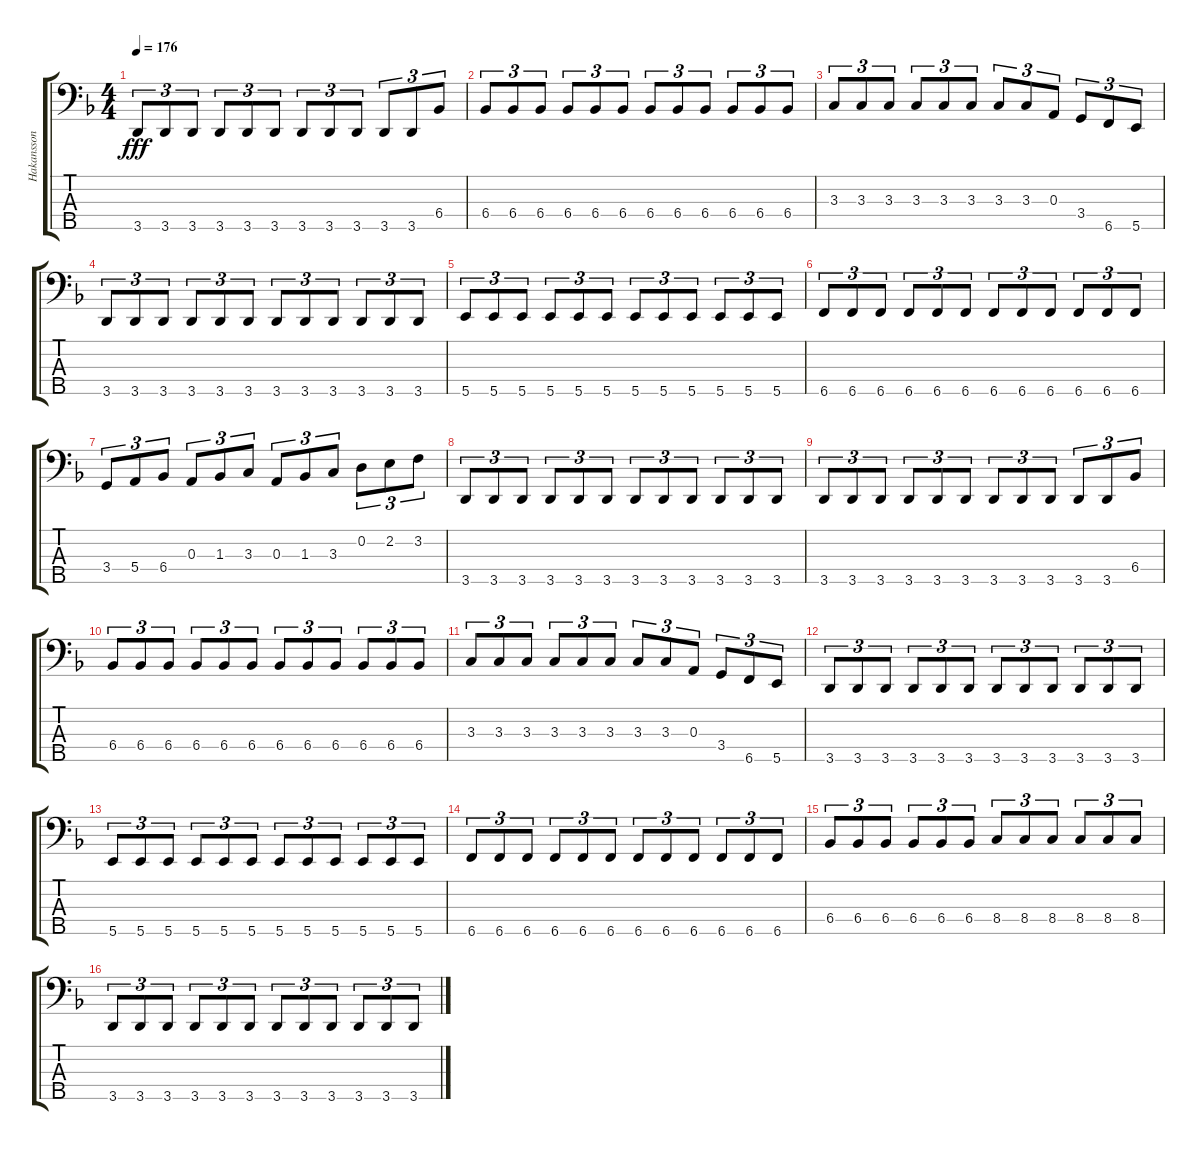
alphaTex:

\track ("Hakansson" "Hakansson") {instrument electricbassfinger}
\staff {score tabs}
\tuning (G2 D2 A1 E1 B0) {hide}
\ts (4 4)
\tempo 176
\clef f4
\ks f
3.5.8{tu (3 2) dy fff} 3.5.8{tu (3 2)} 3.5.8{tu (3 2)} 3.5.8{tu (3 2)} 3.5.8{tu (3 2)} 3.5.8{tu (3 2)} 3.5.8{tu (3 2)} 3.5.8{tu (3 2)} 3.5.8{tu (3 2)} 3.5.8{tu (3 2)} 3.5.8{tu (3 2)} 6.4.8{tu (3 2)} |
6.4.8{tu (3 2)} 6.4.8{tu (3 2)} 6.4.8{tu (3 2)} 6.4.8{tu (3 2)} 6.4.8{tu (3 2)} 6.4.8{tu (3 2)} 6.4.8{tu (3 2)} 6.4.8{tu (3 2)} 6.4.8{tu (3 2)} 6.4.8{tu (3 2)} 6.4.8{tu (3 2)} 6.4.8{tu (3 2)} |
3.3.8{tu (3 2)} 3.3.8{tu (3 2)} 3.3.8{tu (3 2)} 3.3.8{tu (3 2)} 3.3.8{tu (3 2)} 3.3.8{tu (3 2)} 3.3.8{tu (3 2)} 3.3.8{tu (3 2)} 0.3.8{tu (3 2)} 3.4.8{tu (3 2)} 6.5.8{tu (3 2)} 5.5.8{tu (3 2)} |
3.5.8{tu (3 2)} 3.5.8{tu (3 2)} 3.5.8{tu (3 2)} 3.5.8{tu (3 2)} 3.5.8{tu (3 2)} 3.5.8{tu (3 2)} 3.5.8{tu (3 2)} 3.5.8{tu (3 2)} 3.5.8{tu (3 2)} 3.5.8{tu (3 2)} 3.5.8{tu (3 2)} 3.5.8{tu (3 2)} |
5.5.8{tu (3 2)} 5.5.8{tu (3 2)} 5.5.8{tu (3 2)} 5.5.8{tu (3 2)} 5.5.8{tu (3 2)} 5.5.8{tu (3 2)} 5.5.8{tu (3 2)} 5.5.8{tu (3 2)} 5.5.8{tu (3 2)} 5.5.8{tu (3 2)} 5.5.8{tu (3 2)} 5.5.8{tu (3 2)} |
6.5.8{tu (3 2)} 6.5.8{tu (3 2)} 6.5.8{tu (3 2)} 6.5.8{tu (3 2)} 6.5.8{tu (3 2)} 6.5.8{tu (3 2)} 6.5.8{tu (3 2)} 6.5.8{tu (3 2)} 6.5.8{tu (3 2)} 6.5.8{tu (3 2)} 6.5.8{tu (3 2)} 6.5.8{tu (3 2)} |
3.4.8{tu (3 2)} 5.4.8{tu (3 2)} 6.4.8{tu (3 2)} 0.3.8{tu (3 2)} 1.3.8{tu (3 2)} 3.3.8{tu (3 2)} 0.3.8{tu (3 2)} 1.3.8{tu (3 2)} 3.3.8{tu (3 2)} 0.2.8{tu (3 2)} 2.2.8{tu (3 2)} 3.2.8{tu (3 2)} |
3.5.8{tu (3 2)} 3.5.8{tu (3 2)} 3.5.8{tu (3 2)} 3.5.8{tu (3 2)} 3.5.8{tu (3 2)} 3.5.8{tu (3 2)} 3.5.8{tu (3 2)} 3.5.8{tu (3 2)} 3.5.8{tu (3 2)} 3.5.8{tu (3 2)} 3.5.8{tu (3 2)} 3.5.8{tu (3 2)} |
3.5.8{tu (3 2)} 3.5.8{tu (3 2)} 3.5.8{tu (3 2)} 3.5.8{tu (3 2)} 3.5.8{tu (3 2)} 3.5.8{tu (3 2)} 3.5.8{tu (3 2)} 3.5.8{tu (3 2)} 3.5.8{tu (3 2)} 3.5.8{tu (3 2)} 3.5.8{tu (3 2)} 6.4.8{tu (3 2)} |
6.4.8{tu (3 2)} 6.4.8{tu (3 2)} 6.4.8{tu (3 2)} 6.4.8{tu (3 2)} 6.4.8{tu (3 2)} 6.4.8{tu (3 2)} 6.4.8{tu (3 2)} 6.4.8{tu (3 2)} 6.4.8{tu (3 2)} 6.4.8{tu (3 2)} 6.4.8{tu (3 2)} 6.4.8{tu (3 2)} |
3.3.8{tu (3 2)} 3.3.8{tu (3 2)} 3.3.8{tu (3 2)} 3.3.8{tu (3 2)} 3.3.8{tu (3 2)} 3.3.8{tu (3 2)} 3.3.8{tu (3 2)} 3.3.8{tu (3 2)} 0.3.8{tu (3 2)} 3.4.8{tu (3 2)} 6.5.8{tu (3 2)} 5.5.8{tu (3 2)} |
3.5.8{tu (3 2)} 3.5.8{tu (3 2)} 3.5.8{tu (3 2)} 3.5.8{tu (3 2)} 3.5.8{tu (3 2)} 3.5.8{tu (3 2)} 3.5.8{tu (3 2)} 3.5.8{tu (3 2)} 3.5.8{tu (3 2)} 3.5.8{tu (3 2)} 3.5.8{tu (3 2)} 3.5.8{tu (3 2)} |
5.5.8{tu (3 2)} 5.5.8{tu (3 2)} 5.5.8{tu (3 2)} 5.5.8{tu (3 2)} 5.5.8{tu (3 2)} 5.5.8{tu (3 2)} 5.5.8{tu (3 2)} 5.5.8{tu (3 2)} 5.5.8{tu (3 2)} 5.5.8{tu (3 2)} 5.5.8{tu (3 2)} 5.5.8{tu (3 2)} |
6.5.8{tu (3 2)} 6.5.8{tu (3 2)} 6.5.8{tu (3 2)} 6.5.8{tu (3 2)} 6.5.8{tu (3 2)} 6.5.8{tu (3 2)} 6.5.8{tu (3 2)} 6.5.8{tu (3 2)} 6.5.8{tu (3 2)} 6.5.8{tu (3 2)} 6.5.8{tu (3 2)} 6.5.8{tu (3 2)} |
6.4.8{tu (3 2)} 6.4.8{tu (3 2)} 6.4.8{tu (3 2)} 6.4.8{tu (3 2)} 6.4.8{tu (3 2)} 6.4.8{tu (3 2)} 8.4.8{tu (3 2)} 8.4.8{tu (3 2)} 8.4.8{tu (3 2)} 8.4.8{tu (3 2)} 8.4.8{tu (3 2)} 8.4.8{tu (3 2)} |
3.5.8{tu (3 2)} 3.5.8{tu (3 2)} 3.5.8{tu (3 2)} 3.5.8{tu (3 2)} 3.5.8{tu (3 2)} 3.5.8{tu (3 2)} 3.5.8{tu (3 2)} 3.5.8{tu (3 2)} 3.5.8{tu (3 2)} 3.5.8{tu (3 2)} 3.5.8{tu (3 2)} 3.5.8{tu (3 2)}
